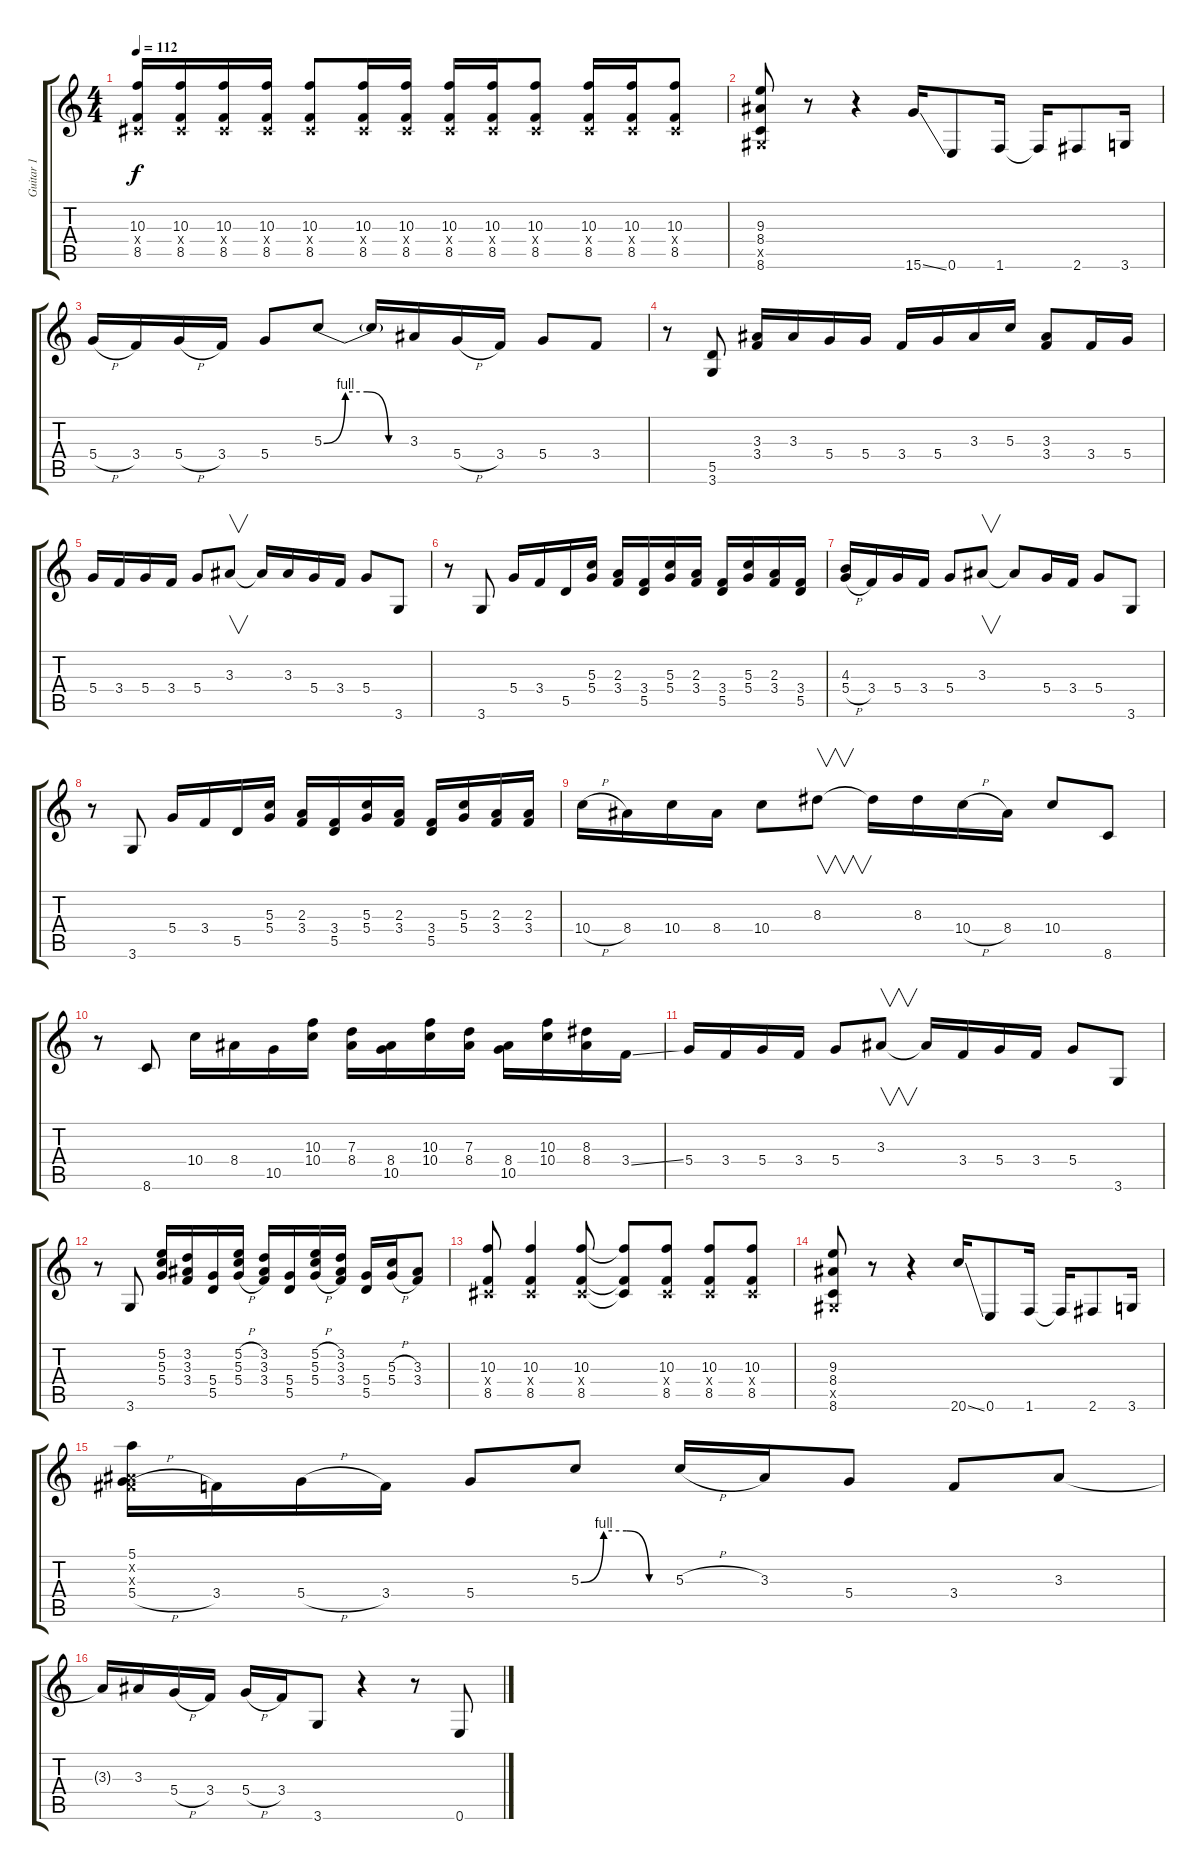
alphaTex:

\track ("Guitar 1" "Guitar 1") {instrument electricguitarclean}
\staff {score tabs}
\tuning (E4 B3 G3 D3 A2 E2) {hide}
\ts (4 4)
\tempo 112
\clef g2
\ks c
(10.3 -1.4{x} 8.5).16{dy f} (10.3 -1.4{x} 8.5).16 (10.3 -1.4{x} 8.5).16 (10.3 -1.4{x} 8.5).16 (10.3 -1.4{x} 8.5).8 (10.3 -1.4{x} 8.5).16 (10.3 -1.4{x} 8.5).16 (10.3 -1.4{x} 8.5).16 (10.3 -1.4{x} 8.5).16 (10.3 -1.4{x} 8.5).8 (10.3 -1.4{x} 8.5).16 (10.3 -1.4{x} 8.5).16 (10.3 -1.4{x} 8.5).8 |
(9.3 8.4 -1.5{x} 8.6).8 r.8 r.4 15.6{ss}.16 0.6.8 1.6.16 1.6{t}.16 2.6.8 3.6.16 |
5.4{h}.16 3.4.16 5.4{h}.16 3.4.16 5.4.8 5.3{be (custom 0 0 15 4 30 4 45 0 60 0)}.8 5.3{t}.16 3.3.16 5.4{h}.16 3.4.16 5.4.8 3.4.8 |
r.8 (5.5 3.6).8 (3.3 3.4).16 3.3.16 5.4.16 5.4.16 3.4.16 5.4.16 3.3.16 5.3.16 (3.3 3.4).8 3.4.16 5.4.16 |
5.4.16 3.4.16 5.4.16 3.4.16 5.4.8 3.3.8{v} 3.3{t}.16 3.3.16 5.4.16 3.4.16 5.4.8 3.6.8 |
r.8 3.6.8 5.4.16 3.4.16 5.5.16 (5.3 5.4).16 (2.3 3.4).16 (3.4 5.5).16 (5.3 5.4).16 (2.3 3.4).16 (3.4 5.5).16 (5.3 5.4).16 (2.3 3.4).16 (3.4 5.5).16 |
(4.3 5.4{h}).16 3.4.16 5.4.16 3.4.16 5.4.8 3.3.8{v} 3.3{t}.8 5.4.16 3.4.16 5.4.8 3.6.8 |
r.8 3.6.8 5.4.16 3.4.16 5.5.16 (5.3 5.4).16 (2.3 3.4).16 (3.4 5.5).16 (5.3 5.4).16 (2.3 3.4).16 (3.4 5.5).16 (5.3 5.4).16 (2.3 3.4).16 (2.3 3.4).16 |
10.4{h}.16 8.4.16 10.4.16 8.4.16 10.4.8 8.3.8{v} 8.3{t}.16 8.3.16 10.4{h}.16 8.4.16 10.4.8 8.6.8 |
r.8 8.6.8 10.4.16 8.4.16 10.5.16 (10.3 10.4).16 (7.3 8.4).16 (8.4 10.5).16 (10.3 10.4).16 (7.3 8.4).16 (8.4 10.5).16 (10.3 10.4).16 (8.3 8.4).16 3.4{ss}.16 |
5.4.16 3.4.16 5.4.16 3.4.16 5.4.8 3.3.8{v} 3.3{t}.16 3.4.16 5.4.16 3.4.16 5.4.8 3.6.8 |
r.8 3.6.8 (5.2 5.3 5.4).16 (3.2 3.3 3.4).16 (5.4 5.5).16 (5.2{h} 5.3{h} 5.4{h}).16 (3.2 3.3 3.4).16 (5.4 5.5).16 (5.2{h} 5.3{h} 5.4{h}).16 (3.2 3.3 3.4).16 (5.4 5.5).16 (5.3{h} 5.4{h}).16 (3.3 3.4).8 |
(10.3 -1.4{x} 8.5).8 (10.3 -1.4{x} 8.5).4 (10.3 -1.4{x} 8.5).8 (10.3{t} -1.4{t} 8.5{t}).8 (10.3 -1.4{x} 8.5).8 (10.3 -1.4{x} 8.5).8 (10.3 -1.4{x} 8.5).8 |
(9.3 8.4 -1.5{x} 8.6).8 r.8 r.4 20.6{ss}.16 0.6.8 1.6.16 1.6{t}.16 2.6.8 3.6.16 |
(5.1 -1.2{x} -1.3{x} 5.4{h}).16 3.4.16 5.4{h}.16 3.4.16 5.4.8 5.3{be (custom 0 0 15 4 30 4 45 0 60 0)}.8 5.3{h}.16 3.3.16 5.4.8 3.4.8 3.3.8 |
3.3{t}.16 3.3.16 5.4{h}.16 3.4.16 5.4{h}.16 3.4.16 3.6.8 r.4 r.8 0.6{h}.8
